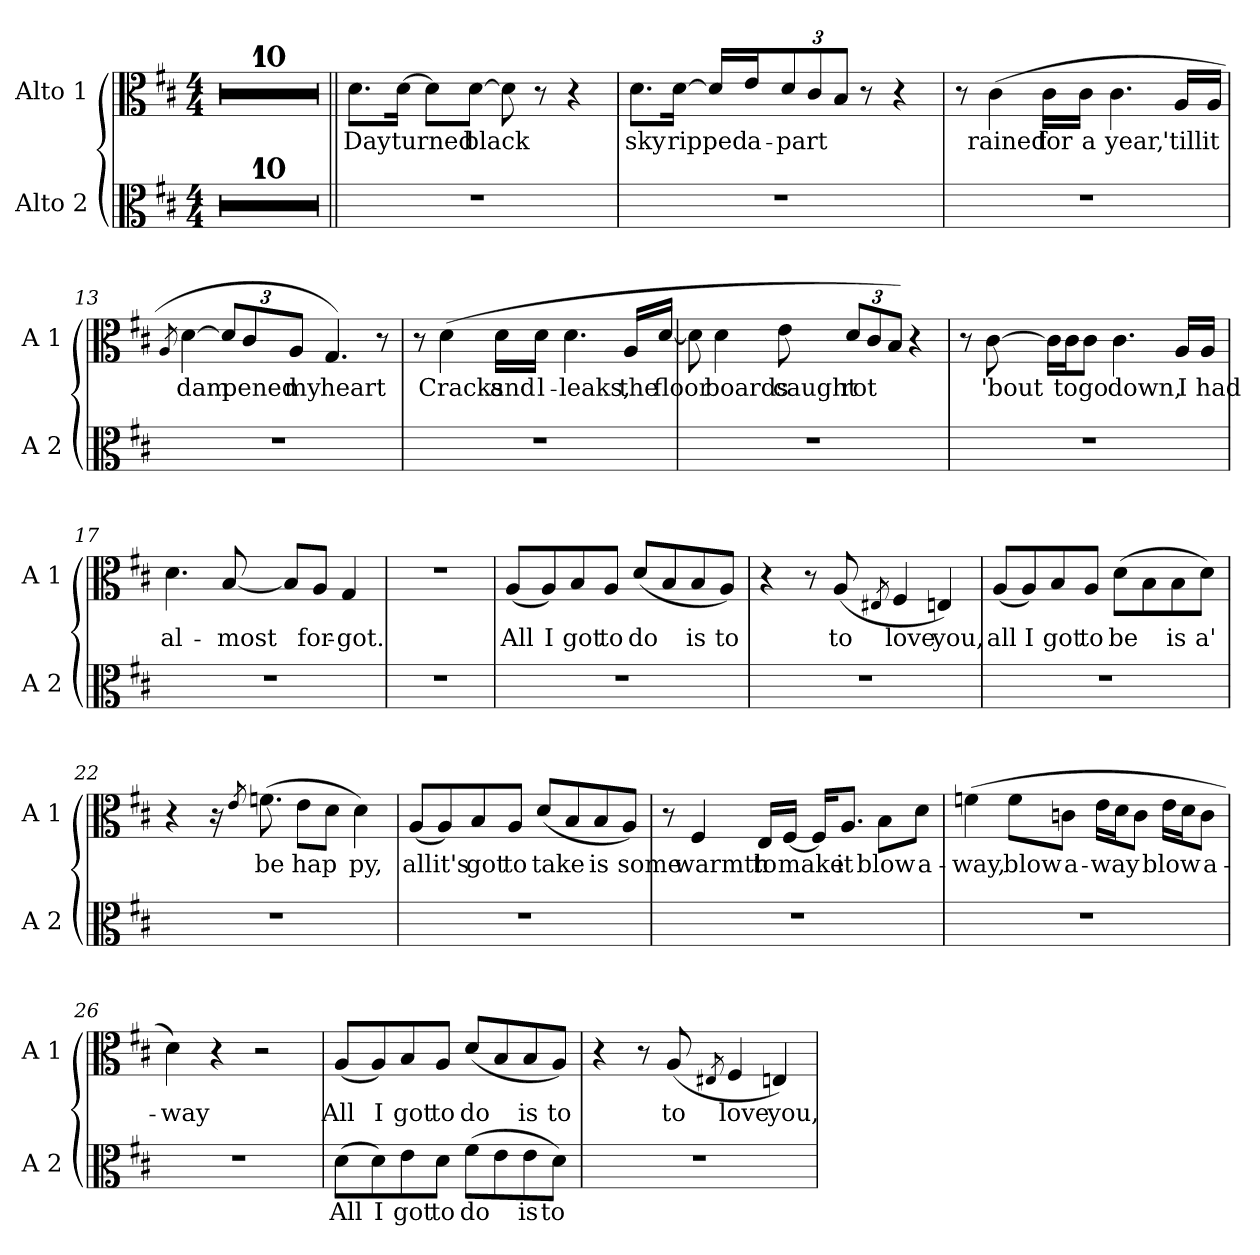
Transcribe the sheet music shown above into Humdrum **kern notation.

**kern	**text	**kern	**text
*part2	*part2	*part1	*part1
*staff2	*staff2	*staff1	*staff1
*I"Alto 2	*	*I"Alto 1	*
*I'A 2	*	*I'A 1	*
*clefC3	*	*clefC3	*
*k[f#c#]	*	*k[f#c#]	*
*D:	*	*D:	*
*M4/4	*	*M4/4	*
=	=	=	=
1r;<	.	1r;<	.
=1	=1	=1	=1
1r	.	1r	.
=2	=2	=2	=2
1r	.	1r	.
=3	=3	=3	=3
1r	.	1r	.
=4	=4	=4	=4
1r	.	1r	.
=5	=5	=5	=5
1r	.	1r	.
=6	=6	=6	=6
1r	.	1r	.
=7	=7	=7	=7
1r	.	1r	.
=8	=8	=8	=8
1r	.	1r	.
=9	=9	=9	=9
1r	.	1r	.
!!LO:LB:g=z
=10||	=10||	=10||	=10||
!	!	!	!LO:LY:b
1r	.	8.d\L	Day
!	!	!	!LO:LY:b
.	.	[16d\Jk	turned
.	.	8d\L]	.
!	!	!	!LO:LY:b
.	.	[8d\J	black
.	.	8d\]	.
.	.	8r	.
.	.	4r	.
=11	=11	=11	=11
!	!	!	!LO:LY:b
1r	.	8.d\L	sky
!	!	!	!LO:LY:b
.	.	[16d\Jk	ripped
.	.	16d/LL]	.
!	!	!	!LO:LY:b
.	.	16e/J	a-
*	*	*Xbrackettup	*
!	!	!	!LO:LY:b
.	.	12d/	-part
.	.	12c#/	.
.	.	12B/J	.
.	.	8r	.
.	.	4r	.
=12	=12	=12	=12
1r	.	8r	.
!	!	!	!LO:LY:b
.	.	(>4c#\	rained
!	!	!	!LO:LY:b
.	.	16c#\LL	for
!	!	!	!LO:LY:b
.	.	16c#\JJ	a
!	!	!	!LO:LY:b
.	.	4.c#\	year,
!	!	!	!LO:LY:b
.	.	16A/LL	'till
!	!	!	!LO:LY:b
.	.	16A/JJ	it
!!LO:LB:g=z
=13	=13	=13	=13
.	.	8qA/	.
!	!	!	!LO:LY:b
1r	.	[4d\	dam
.	.	12d/L]	.
!	!	!	!LO:LY:b
.	.	12c#/	pened
!	!	!	!LO:LY:b
.	.	12A/J	my
!	!	!	!LO:LY:b
.	.	4.G/)	heart
.	.	8r	.
!!LO:LB:g=z
=14	=14	=14	=14
1r	.	8r	.
!	!	!	!LO:LY:b
.	.	(>4d\	Cracks
!	!	!	!LO:LY:b
.	.	16d\LL	and
!	!	!	!LO:LY:b
.	.	16d\JJ	l-
!	!	!	!LO:LY:b
.	.	4.d\	-leaks,
!	!	!	!LO:LY:b
.	.	16A/LL	the
!	!	!	!LO:LY:b
.	.	[16d/JJ	floor
=15	=15	=15	=15
1r	.	8d\]	.
!	!	!	!LO:LY:b
.	.	4d\	boards
!	!	!	!LO:LY:b
.	.	8e\	caught
!	!	!	!LO:LY:b
.	.	12d/L	rot
.	.	12c#/	.
.	.	12B/J)	.
.	.	4r	.
=16	=16	=16	=16
1r	.	8r	.
!	!	!	!LO:LY:b
.	.	[8c#\	'bout
.	.	16c#\LL]	.
!	!	!	!LO:LY:b
.	.	16c#\J	to
!	!	!	!LO:LY:b
.	.	8c#\J	go
!	!	!	!LO:LY:b
.	.	4.c#\	down,
!	!	!	!LO:LY:b
.	.	16A/LL	I
!	!	!	!LO:LY:b
.	.	16A/JJ	had
!!LO:PB:g=z
=17	=17	=17	=17
!	!	!	!LO:LY:b
1r	.	4.d\	al-
!	!	!	!LO:LY:b
.	.	[8B/	-most
.	.	8B/L]	.
!	!	!	!LO:LY:b
.	.	8A/J	for-
!	!	!	!LO:LY:b
.	.	4G/	-got.
=18	=18	=18	=18
1r	.	1r	.
!!LO:LB:g=z
=19	=19	=19	=19
!	!	!	!LO:LY:b
1r	.	(<8A/L	All
!	!	!	!LO:LY:b
.	.	8A/)	I
!	!	!	!LO:LY:b
.	.	8B/	got
!	!	!	!LO:LY:b
.	.	8A/J	to
!	!	!	!LO:LY:b
.	.	(<8d/L	do
.	.	8B/	.
!	!	!	!LO:LY:b
.	.	8B/	is
!	!	!	!LO:LY:b
.	.	8A/J)	to
=20	=20	=20	=20
1r	.	4r	.
.	.	8r	.
!	!	!	!LO:LY:b
.	.	(<8A/	to
.	.	8qE#X/	.
!	!	!	!LO:LY:b
.	.	4F#/	love
!	!	!	!LO:LY:b
.	.	4En/)	you,
=21	=21	=21	=21
!	!	!	!LO:LY:b
1r	.	(<8A/L	all
!	!	!	!LO:LY:b
.	.	8A/)	I
!	!	!	!LO:LY:b
.	.	8B/	got
!	!	!	!LO:LY:b
.	.	8A/J	to
!	!	!	!LO:LY:b
.	.	(>8d\L	be
.	.	8B\	.
!	!	!	!LO:LY:b
.	.	8B\	is
!	!	!	!LO:LY:b
.	.	8d\J)	a'
=22	=22	=22	=22
1r	.	4r	.
.	.	16r	.
.	.	8qe/	.
!	!	!	!LO:LY:b
.	.	(>8.fn\	be
!	!	!	!LO:LY:b
.	.	8e\L	hap
.	.	8d\J	.
!	!	!	!LO:LY:b
.	.	4d\)	py,
!!LO:PB:g=z
=23	=23	=23	=23
!	!	!	!LO:LY:b
1r	.	(<8A/L	all
!	!	!	!LO:LY:b
.	.	8A/)	it's
!	!	!	!LO:LY:b
.	.	8B/	got
!	!	!	!LO:LY:b
.	.	8A/J	to
!	!	!	!LO:LY:b
.	.	(<8d/L	take
.	.	8B/	.
!	!	!	!LO:LY:b
.	.	8B/	is
!	!	!	!LO:LY:b
.	.	8A/J)	some
=24	=24	=24	=24
1r	.	8r	.
!	!	!	!LO:LY:b
.	.	4F#/	warmth
!	!	!	!LO:LY:b
.	.	16E/LL	to
!	!	!	!LO:LY:b
.	.	[16F#/JJ	make
.	.	16F#/KL]	.
!	!	!	!LO:LY:b
.	.	8.A/J	it
!	!	!	!LO:LY:b
.	.	8B\L	blow
!	!	!	!LO:LY:b
.	.	8d\J	a-
=25	=25	=25	=25
!	!	!	!LO:LY:b
1r	.	(>4fn\	-way,
!	!	!	!LO:LY:b
.	.	8f\L	blow
!	!	!	!LO:LY:b
.	.	8cn\J	a-
!	!	!	!LO:LY:b
.	.	16e\LL	-way
.	.	16d\J	.
.	.	8c\J	.
!	!	!	!LO:LY:b
.	.	16e\LL	blow
.	.	16d\J	.
!	!	!	!LO:LY:b
.	.	8c\J	a-
!!LO:LB:g=z
=26	=26	=26	=26
!	!	!	!LO:LY:b
1r	.	4d\)	-way
.	.	4r	.
.	.	2r	.
!!LO:LB:g=z
=27	=27	=27	=27
!	!LO:LY:b	!	!LO:LY:b
(>8d\L	All	(<8A/L	All
!	!LO:LY:b	!	!LO:LY:b
8d\)	I	8A/)	I
!	!LO:LY:b	!	!LO:LY:b
8e\	got	8B/	got
!	!LO:LY:b	!	!LO:LY:b
8d\J	to	8A/J	to
!	!LO:LY:b	!	!LO:LY:b
(>8f#\L	do	(<8d/L	do
8e\	.	8B/	.
!	!LO:LY:b	!	!LO:LY:b
8e\	is	8B/	is
!	!LO:LY:b	!	!LO:LY:b
8d\J)	to	8A/J)	to
=28	=28	=28	=28
1r	.	4r	.
.	.	8r	.
!	!	!	!LO:LY:b
.	.	(<8A/	to
.	.	8qE#X/	.
!	!	!	!LO:LY:b
.	.	4F#/	love
!	!	!	!LO:LY:b
.	.	4En/)	you,
=	=	=	=
*-	*-	*-	*-
